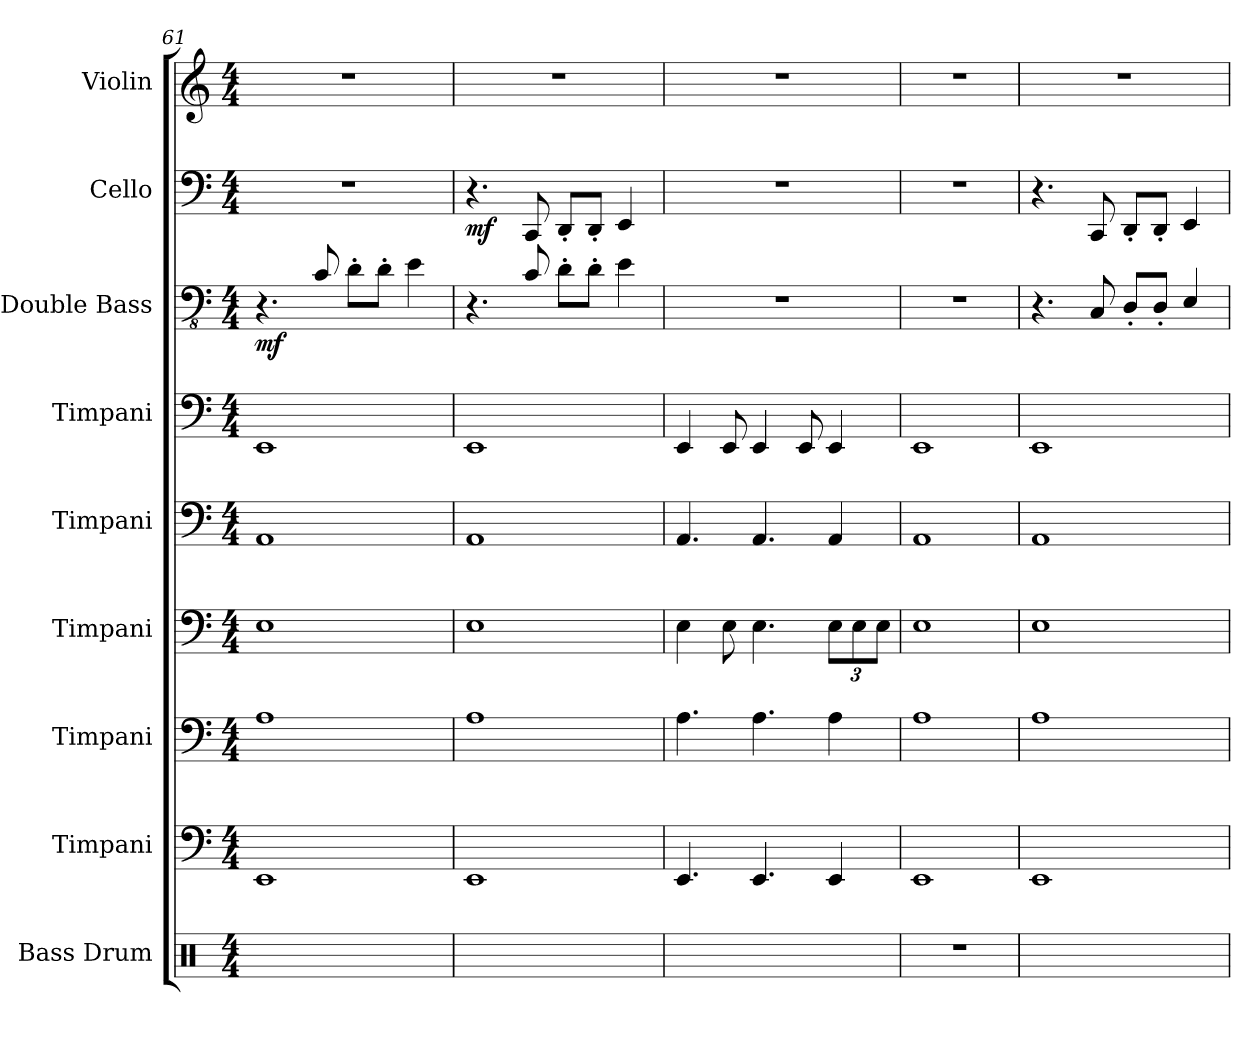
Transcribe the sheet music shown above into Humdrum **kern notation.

**kern	**kern	**kern	**kern	**kern	**kern	**kern	**dynam	**kern	**dynam	**kern
*part9	*part8	*part7	*part6	*part5	*part4	*part3	*part3	*part2	*part2	*part1
*staff9	*staff8	*staff7	*staff6	*staff5	*staff4	*staff3	*staff3	*staff2	*staff2	*staff1
*I"Bass Drum	*I"Timpani	*I"Timpani	*I"Timpani	*I"Timpani	*I"Timpani	*I"Double Bass	*	*I"Cello	*	*I"Violin
*I'B. Dr.	*I'Timp.	*I'Timp.	*I'Timp.	*I'Timp.	*I'Timp.	*	*	*I'Cel.	*	*I'Vln.
*clefX	*clefF4	*clefF4	*clefF4	*clefF4	*clefF4	*clefFv4	*	*clefF4	*	*clefG2
*	*	*	*	*	*	*ITrd7c12	*	*	*	*
*k[]	*k[]	*k[]	*k[]	*k[]	*k[]	*k[]	*	*k[]	*	*k[]
*C:	*C:	*C:	*C:	*C:	*C:	*C:	*	*C:	*	*C:
*M4/4	*M4/4	*M4/4	*M4/4	*M4/4	*M4/4	*M4/4	*	*M4/4	*	*M4/4
=61	=61	=61	=61	=61	=61	=61	=61	=61	=61	=61
!	!	!	!	!	!	!	!LO:DY:b	!	!	!
1R	1EE	1A	1E	1AA	1EE	4.r	mf	1r	.	1r
.	.	.	.	.	.	8CC/	.	.	.	.
.	.	.	.	.	.	8DD'\L	.	.	.	.
.	.	.	.	.	.	8DD'\J	.	.	.	.
.	.	.	.	.	.	4EE\	.	.	.	.
=62	=62	=62	=62	=62	=62	=62	=62	=62	=62	=62
!	!	!	!	!	!	!	!	!	!LO:DY:b	!
1R	1EE	1A	1E	1AA	1EE	4.r	.	4.r	mf	1r
.	.	.	.	.	.	8CC/	.	8CC/	.	.
.	.	.	.	.	.	8DD'\L	.	8DD'/L	.	.
.	.	.	.	.	.	8DD'\J	.	8DD'/J	.	.
.	.	.	.	.	.	4EE\	.	4EE/	.	.
=63	=63	=63	=63	=63	=63	=63	=63	=63	=63	=63
4.R\	4.EE/	4.A\	4E\	4.AA/	4EE/	1r	.	1r	.	1r
.	.	.	8E\	.	8EE/	.	.	.	.	.
4.R\	4.EE/	4.A\	4.E\	4.AA/	4EE/	.	.	.	.	.
.	.	.	.	.	8EE/	.	.	.	.	.
*	*	*	*Xbrackettup	*	*	*	*	*	*	*
4R\	4EE/	4A\	12E\L	4AA/	4EE/	.	.	.	.	.
.	.	.	12E\	.	.	.	.	.	.	.
.	.	.	12E\J	.	.	.	.	.	.	.
=64	=64	=64	=64	=64	=64	=64	=64	=64	=64	=64
1r	1EE	1A	1E	1AA	1EE	1r	.	1r	.	1r
!!LO:PB:g=z
=65	=65	=65	=65	=65	=65	=65	=65	=65	=65	=65
1R	1EE	1A	1E	1AA	1EE	4.r	.	4.r	.	1r
.	.	.	.	.	.	8CCC/	.	8CC/	.	.
.	.	.	.	.	.	8DDD'/L	.	8DD'/L	.	.
.	.	.	.	.	.	8DDD'/J	.	8DD'/J	.	.
.	.	.	.	.	.	4EEE/	.	4EE/	.	.
=	=	=	=	=	=	=	=	=	=	=
*-	*-	*-	*-	*-	*-	*-	*-	*-	*-	*-
